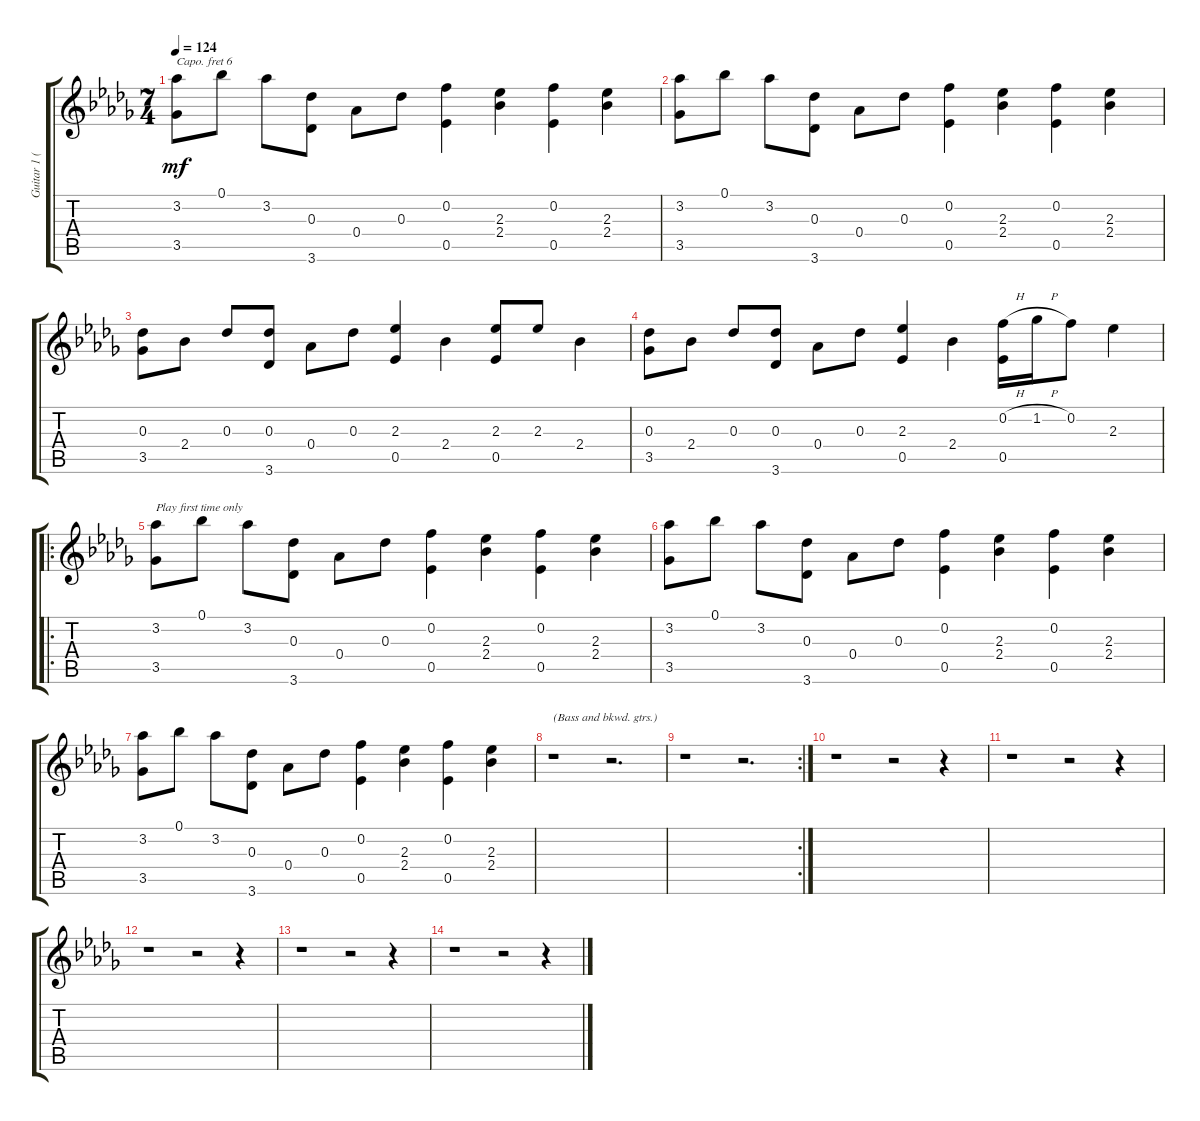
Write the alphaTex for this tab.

\track ("Guitar 1 (acous.)" "Guitar 1 (") {instrument acousticguitarsteel}
\staff {score tabs}
\capo 6
\tuning (E4 B3 G3 D3 A2 E2) {hide}
\ts (7 4)
\tempo 124
\clef g2
\ks bbminor
(3.2 3.5).8{dy mf} 0.1.8 3.2.8 (0.3 3.6).8 0.4.8 0.3.8 (0.2 0.5).4 (2.3 2.4).4 (0.2 0.5).4 (2.3 2.4).4 |
(3.2 3.5).8 0.1.8 3.2.8 (0.3 3.6).8 0.4.8 0.3.8 (0.2 0.5).4 (2.3 2.4).4 (0.2 0.5).4 (2.3 2.4).4 |
(0.3 3.5).8 2.4.8 0.3.8 (0.3 3.6).8 0.4.8 0.3.8 (2.3 0.5).4 2.4.4 (2.3 0.5).8 2.3.8 2.4.4 |
(0.3 3.5).8 2.4.8 0.3.8 (0.3 3.6).8 0.4.8 0.3.8 (2.3 0.5).4 2.4.4 (0.2{h} 0.5).16 1.2{h}.16 0.2.8 2.3.4 |
\ro
(3.2 3.5).8{txt "Play first time only"} 0.1.8 3.2.8 (0.3 3.6).8 0.4.8 0.3.8 (0.2 0.5).4 (2.3 2.4).4 (0.2 0.5).4 (2.3 2.4).4 |
(3.2 3.5).8 0.1.8 3.2.8 (0.3 3.6).8 0.4.8 0.3.8 (0.2 0.5).4 (2.3 2.4).4 (0.2 0.5).4 (2.3 2.4).4 |
(3.2 3.5).8 0.1.8 3.2.8 (0.3 3.6).8 0.4.8 0.3.8 (0.2 0.5).4 (2.3 2.4).4 (0.2 0.5).4 (2.3 2.4).4 |
r.1{txt "(Bass and bkwd. gtrs.)" volume 0} r.2{d} |
\rc 2
r.1 r.2{d} |
r.1 r.2 r.4 |
r.1 r.2 r.4 |
r.1 r.2 r.4 |
r.1 r.2 r.4 |
r.1 r.2 r.4
